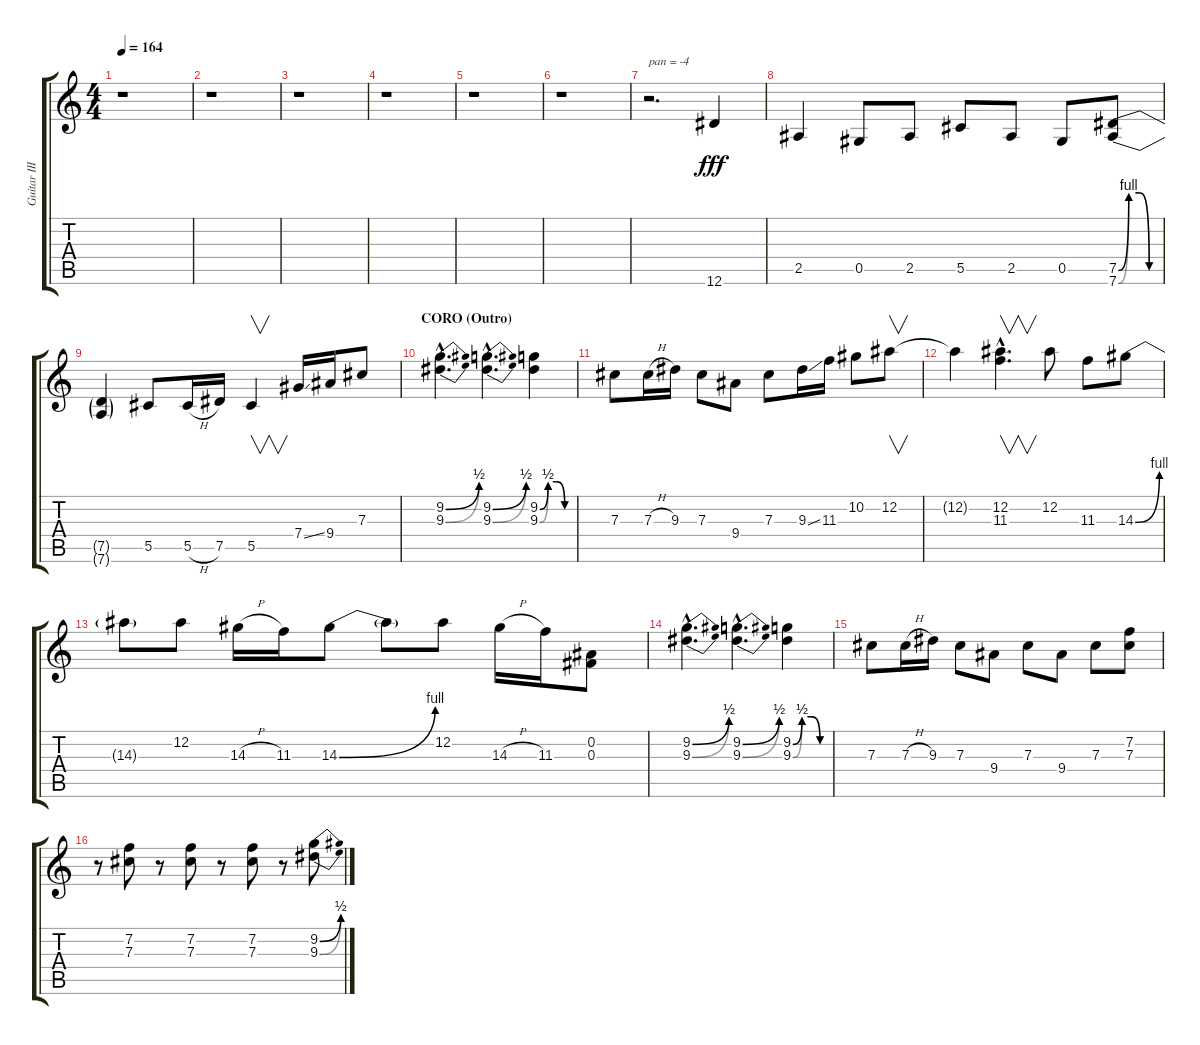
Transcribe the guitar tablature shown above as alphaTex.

\track ("Guitar III" "Guitar III") {instrument distortionguitar}
\staff {score tabs}
\tuning (Eb4 Bb3 Gb3 Db3 Ab2 Eb2) {hide}
\ts (4 4)
\tempo 164
\clef g2
\ks c
r.1{dy fff} |
r.1 |
r.1 |
r.1 |
r.1 |
r.1 |
r.2{d txt "pan = -4" balance 4} 12.6.4 |
2.5.4 0.5.8 2.5.8 5.5.8 2.5.8 0.5.8 (7.5{be (custom 0 0 15 4 30 4 45 0 60 0)} 7.6{be (custom 0 0 15 4 30 4 45 0 60 0)}).8 |
(7.5{t} 7.6{t}).4 5.5.8 5.5{h}.16 7.5.16 5.5.4{v} 7.4{ss}.16 9.4.16 7.3.8 |
\section ("" "CORO (Outro)")
(9.2{be (bend 0 0 60 2) hac} 9.3{be (bend 0 0 60 2) hac}).4{d} (9.2{be (bend 0 0 60 2) hac} 9.3{be (bend 0 0 60 2) hac}).4{d} (9.2{be (custom 0 0 15 2 30 2 45 0 60 0)} 9.3{be (custom 0 0 15 2 30 2 45 0 60 0)}).4 |
7.3.8 7.3{h}.16 9.3.16 7.3.8 9.4.8 7.3.8 9.3{ss}.16 11.3.16 10.2.8 12.2.8{v} |
12.2{t}.4 (12.2{hac} 11.3{hac}).4{v d} 12.2.8 11.3.8 14.3{be (bend 0 0 60 4)}.8 |
14.3{t}.8 12.2.8 14.3{h}.16 11.3.16 14.3{be (bend 0 0 60 4)}.8 14.3{t}.8 12.2.8 14.3{h}.16 11.3.16 (0.2 0.3).8 |
(9.2{be (bend 0 0 60 2) hac} 9.3{be (bend 0 0 60 2) hac}).4{d} (9.2{be (bend 0 0 60 2) hac} 9.3{be (bend 0 0 60 2) hac}).4{d} (9.2{be (custom 0 0 15 2 30 2 45 0 60 0)} 9.3{be (custom 0 0 15 2 30 2 45 0 60 0)}).4 |
7.3.8 7.3{h}.16 9.3.16 7.3.8 9.4.8 7.3.8 9.4.8 7.3.8 (7.2 7.3).8 |
r.8 (7.2 7.3).8 r.8 (7.2 7.3).8 r.8 (7.2 7.3).8 r.8 (9.2{be (bend 0 0 60 2)} 9.3{be (bend 0 0 60 2)}).8
